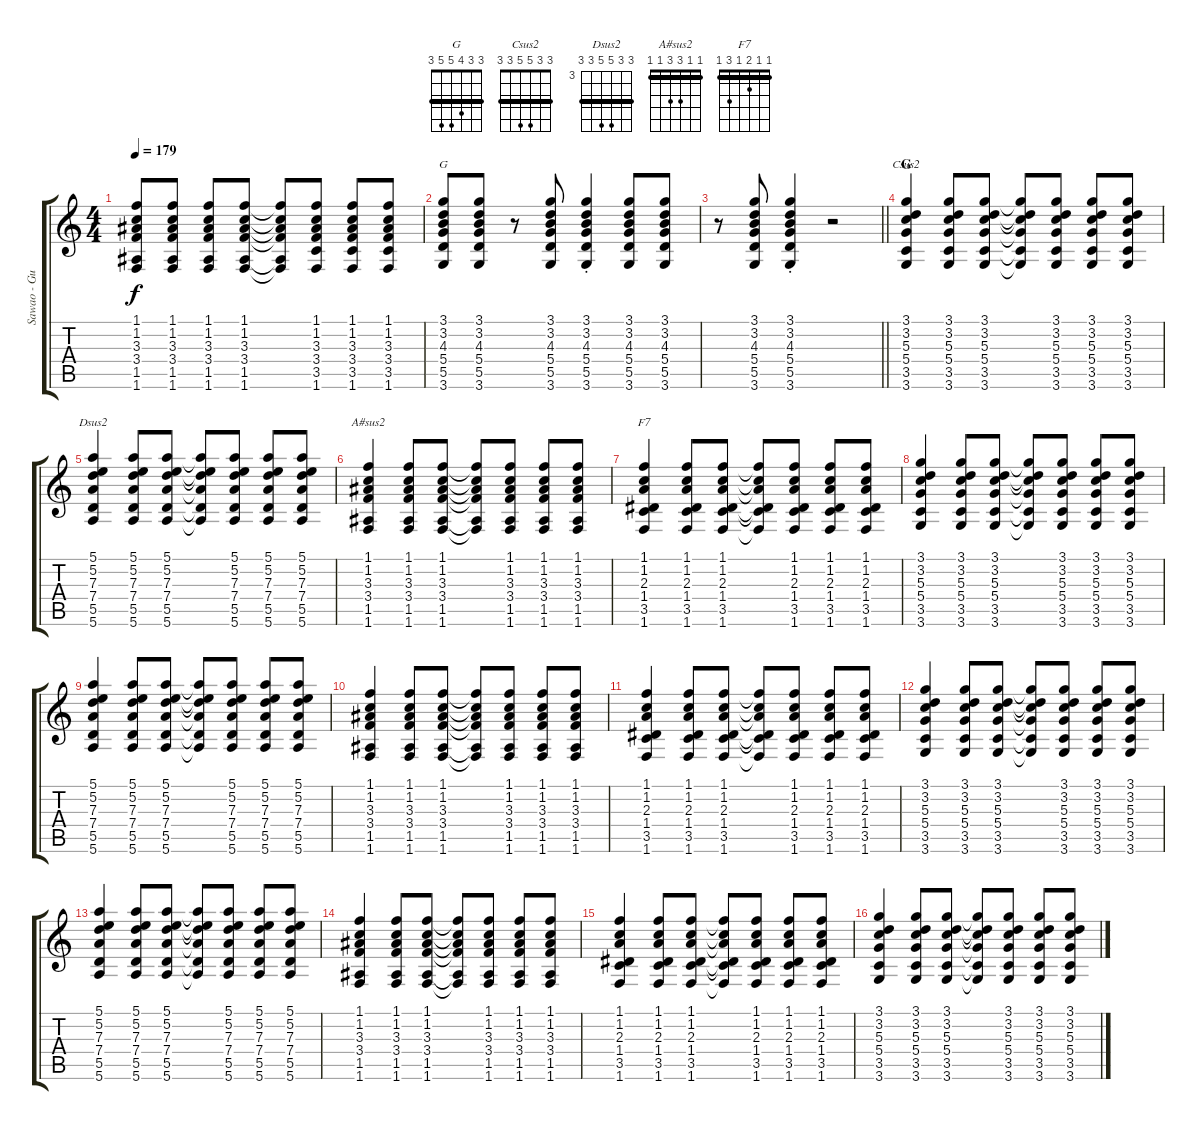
\track ("Sawao - Guit. I" "Sawao - Gu") {instrument overdrivenguitar}
\staff {score tabs}
\tuning (E4 B3 G3 D3 A2 E2) {hide}
\chord ("G" 3 3 4 5 5 3) {barre 3}
\chord ("Csus2" 3 3 5 5 3 3) {barre 3}
\chord ("Dsus2" 5 5 7 7 5 5) {firstfret 3 barre 5}
\chord ("A#sus2" 1 1 3 3 1 1) {barre 1}
\chord ("F7" 1 1 2 1 3 1) {barre 1}
\ts (4 4)
\tempo 179
\clef g2
\ks c
(1.1{t} 1.2{t} 3.3{t} 3.4{t} 1.5{t} 1.6{t}).8{dy f} (1.1 1.2 3.3 3.4 1.5 1.6).8 (1.1 1.2 3.3 3.4 1.5 1.6).8 (1.1 1.2 3.3 3.4 1.5 1.6).8 (1.1{t} 1.2{t} 3.3{t} 3.4{t} 1.5{t} 1.6{t}).8 (1.1 1.2 3.3 3.4 3.5 1.6).8 (1.1 1.2 3.3 3.4 3.5 1.6).8 (1.1 1.2 3.3 3.4 3.5 1.6).8 |
(3.1 3.2 4.3 5.4 5.5 3.6).8{ch "G"} (3.1 3.2 4.3 5.4 5.5 3.6).8 r.8 (3.1 3.2 4.3 5.4 5.5 3.6).8 (3.1{st} 3.2{st} 4.3{st} 5.4{st} 5.5{st} 3.6{st}).4 (3.1 3.2 4.3 5.4 5.5 3.6).8 (3.1 3.2 4.3 5.4 5.5 3.6).8 |
\barLineRight lightlight
r.8 (3.1 3.2 4.3 5.4 5.5 3.6).8 (3.1{st} 3.2{st} 4.3{st} 5.4{st} 5.5{st} 3.6{st}).4 r.2 |
\section ("" "G")
(3.1 3.2 5.3 5.4 3.5 3.6).4{ch "Csus2"} (3.1 3.2 5.3 5.4 3.5 3.6).8 (3.1 3.2 5.3 5.4 3.5 3.6).8 (3.1{t} 3.2{t} 5.3{t} 5.4{t} 3.5{t} 3.6{t}).8 (3.1 3.2 5.3 5.4 3.5 3.6).8 (3.1 3.2 5.3 5.4 3.5 3.6).8 (3.1 3.2 5.3 5.4 3.5 3.6).8 |
(5.1 5.2 7.3 7.4 5.5 5.6).4{ch "Dsus2"} (5.1 5.2 7.3 7.4 5.5 5.6).8 (5.1 5.2 7.3 7.4 5.5 5.6).8 (5.1{t} 5.2{t} 7.3{t} 7.4{t} 5.5{t} 5.6{t}).8 (5.1 5.2 7.3 7.4 5.5 5.6).8 (5.1 5.2 7.3 7.4 5.5 5.6).8 (5.1 5.2 7.3 7.4 5.5 5.6).8 |
(1.1 1.2 3.3 3.4 1.5 1.6).4{ch "A#sus2"} (1.1 1.2 3.3 3.4 1.5 1.6).8 (1.1 1.2 3.3 3.4 1.5 1.6).8 (1.1{t} 1.2{t} 3.3{t} 3.4{t} 1.5{t} 1.6{t}).8 (1.1 1.2 3.3 3.4 1.5 1.6).8 (1.1 1.2 3.3 3.4 1.5 1.6).8 (1.1 1.2 3.3 3.4 1.5 1.6).8 |
(1.1 1.2 2.3 1.4 3.5 1.6).4{ch "F7"} (1.1 1.2 2.3 1.4 3.5 1.6).8 (1.1 1.2 2.3 1.4 3.5 1.6).8 (1.1{t} 1.2{t} 2.3{t} 1.4{t} 3.5{t} 1.6{t}).8 (1.1 1.2 2.3 1.4 3.5 1.6).8 (1.1 1.2 2.3 1.4 3.5 1.6).8 (1.1 1.2 2.3 1.4 3.5 1.6).8 |
(3.1 3.2 5.3 5.4 3.5 3.6).4 (3.1 3.2 5.3 5.4 3.5 3.6).8 (3.1 3.2 5.3 5.4 3.5 3.6).8 (3.1{t} 3.2{t} 5.3{t} 5.4{t} 3.5{t} 3.6{t}).8 (3.1 3.2 5.3 5.4 3.5 3.6).8 (3.1 3.2 5.3 5.4 3.5 3.6).8 (3.1 3.2 5.3 5.4 3.5 3.6).8 |
(5.1 5.2 7.3 7.4 5.5 5.6).4 (5.1 5.2 7.3 7.4 5.5 5.6).8 (5.1 5.2 7.3 7.4 5.5 5.6).8 (5.1{t} 5.2{t} 7.3{t} 7.4{t} 5.5{t} 5.6{t}).8 (5.1 5.2 7.3 7.4 5.5 5.6).8 (5.1 5.2 7.3 7.4 5.5 5.6).8 (5.1 5.2 7.3 7.4 5.5 5.6).8 |
(1.1 1.2 3.3 3.4 1.5 1.6).4 (1.1 1.2 3.3 3.4 1.5 1.6).8 (1.1 1.2 3.3 3.4 1.5 1.6).8 (1.1{t} 1.2{t} 3.3{t} 3.4{t} 1.5{t} 1.6{t}).8 (1.1 1.2 3.3 3.4 1.5 1.6).8 (1.1 1.2 3.3 3.4 1.5 1.6).8 (1.1 1.2 3.3 3.4 1.5 1.6).8 |
(1.1 1.2 2.3 1.4 3.5 1.6).4 (1.1 1.2 2.3 1.4 3.5 1.6).8 (1.1 1.2 2.3 1.4 3.5 1.6).8 (1.1{t} 1.2{t} 2.3{t} 1.4{t} 3.5{t} 1.6{t}).8 (1.1 1.2 2.3 1.4 3.5 1.6).8 (1.1 1.2 2.3 1.4 3.5 1.6).8 (1.1 1.2 2.3 1.4 3.5 1.6).8 |
(3.1 3.2 5.3 5.4 3.5 3.6).4 (3.1 3.2 5.3 5.4 3.5 3.6).8 (3.1 3.2 5.3 5.4 3.5 3.6).8 (3.1{t} 3.2{t} 5.3{t} 5.4{t} 3.5{t} 3.6{t}).8 (3.1 3.2 5.3 5.4 3.5 3.6).8 (3.1 3.2 5.3 5.4 3.5 3.6).8 (3.1 3.2 5.3 5.4 3.5 3.6).8 |
(5.1 5.2 7.3 7.4 5.5 5.6).4 (5.1 5.2 7.3 7.4 5.5 5.6).8 (5.1 5.2 7.3 7.4 5.5 5.6).8 (5.1{t} 5.2{t} 7.3{t} 7.4{t} 5.5{t} 5.6{t}).8 (5.1 5.2 7.3 7.4 5.5 5.6).8 (5.1 5.2 7.3 7.4 5.5 5.6).8 (5.1 5.2 7.3 7.4 5.5 5.6).8 |
(1.1 1.2 3.3 3.4 1.5 1.6).4 (1.1 1.2 3.3 3.4 1.5 1.6).8 (1.1 1.2 3.3 3.4 1.5 1.6).8 (1.1{t} 1.2{t} 3.3{t} 3.4{t} 1.5{t} 1.6{t}).8 (1.1 1.2 3.3 3.4 1.5 1.6).8 (1.1 1.2 3.3 3.4 1.5 1.6).8 (1.1 1.2 3.3 3.4 1.5 1.6).8 |
(1.1 1.2 2.3 1.4 3.5 1.6).4 (1.1 1.2 2.3 1.4 3.5 1.6).8 (1.1 1.2 2.3 1.4 3.5 1.6).8 (1.1{t} 1.2{t} 2.3{t} 1.4{t} 3.5{t} 1.6{t}).8 (1.1 1.2 2.3 1.4 3.5 1.6).8 (1.1 1.2 2.3 1.4 3.5 1.6).8 (1.1 1.2 2.3 1.4 3.5 1.6).8 |
(3.1 3.2 5.3 5.4 3.5 3.6).4 (3.1 3.2 5.3 5.4 3.5 3.6).8 (3.1 3.2 5.3 5.4 3.5 3.6).8 (3.1{t} 3.2{t} 5.3{t} 5.4{t} 3.5{t} 3.6{t}).8 (3.1 3.2 5.3 5.4 3.5 3.6).8 (3.1 3.2 5.3 5.4 3.5 3.6).8 (3.1 3.2 5.3 5.4 3.5 3.6).8
